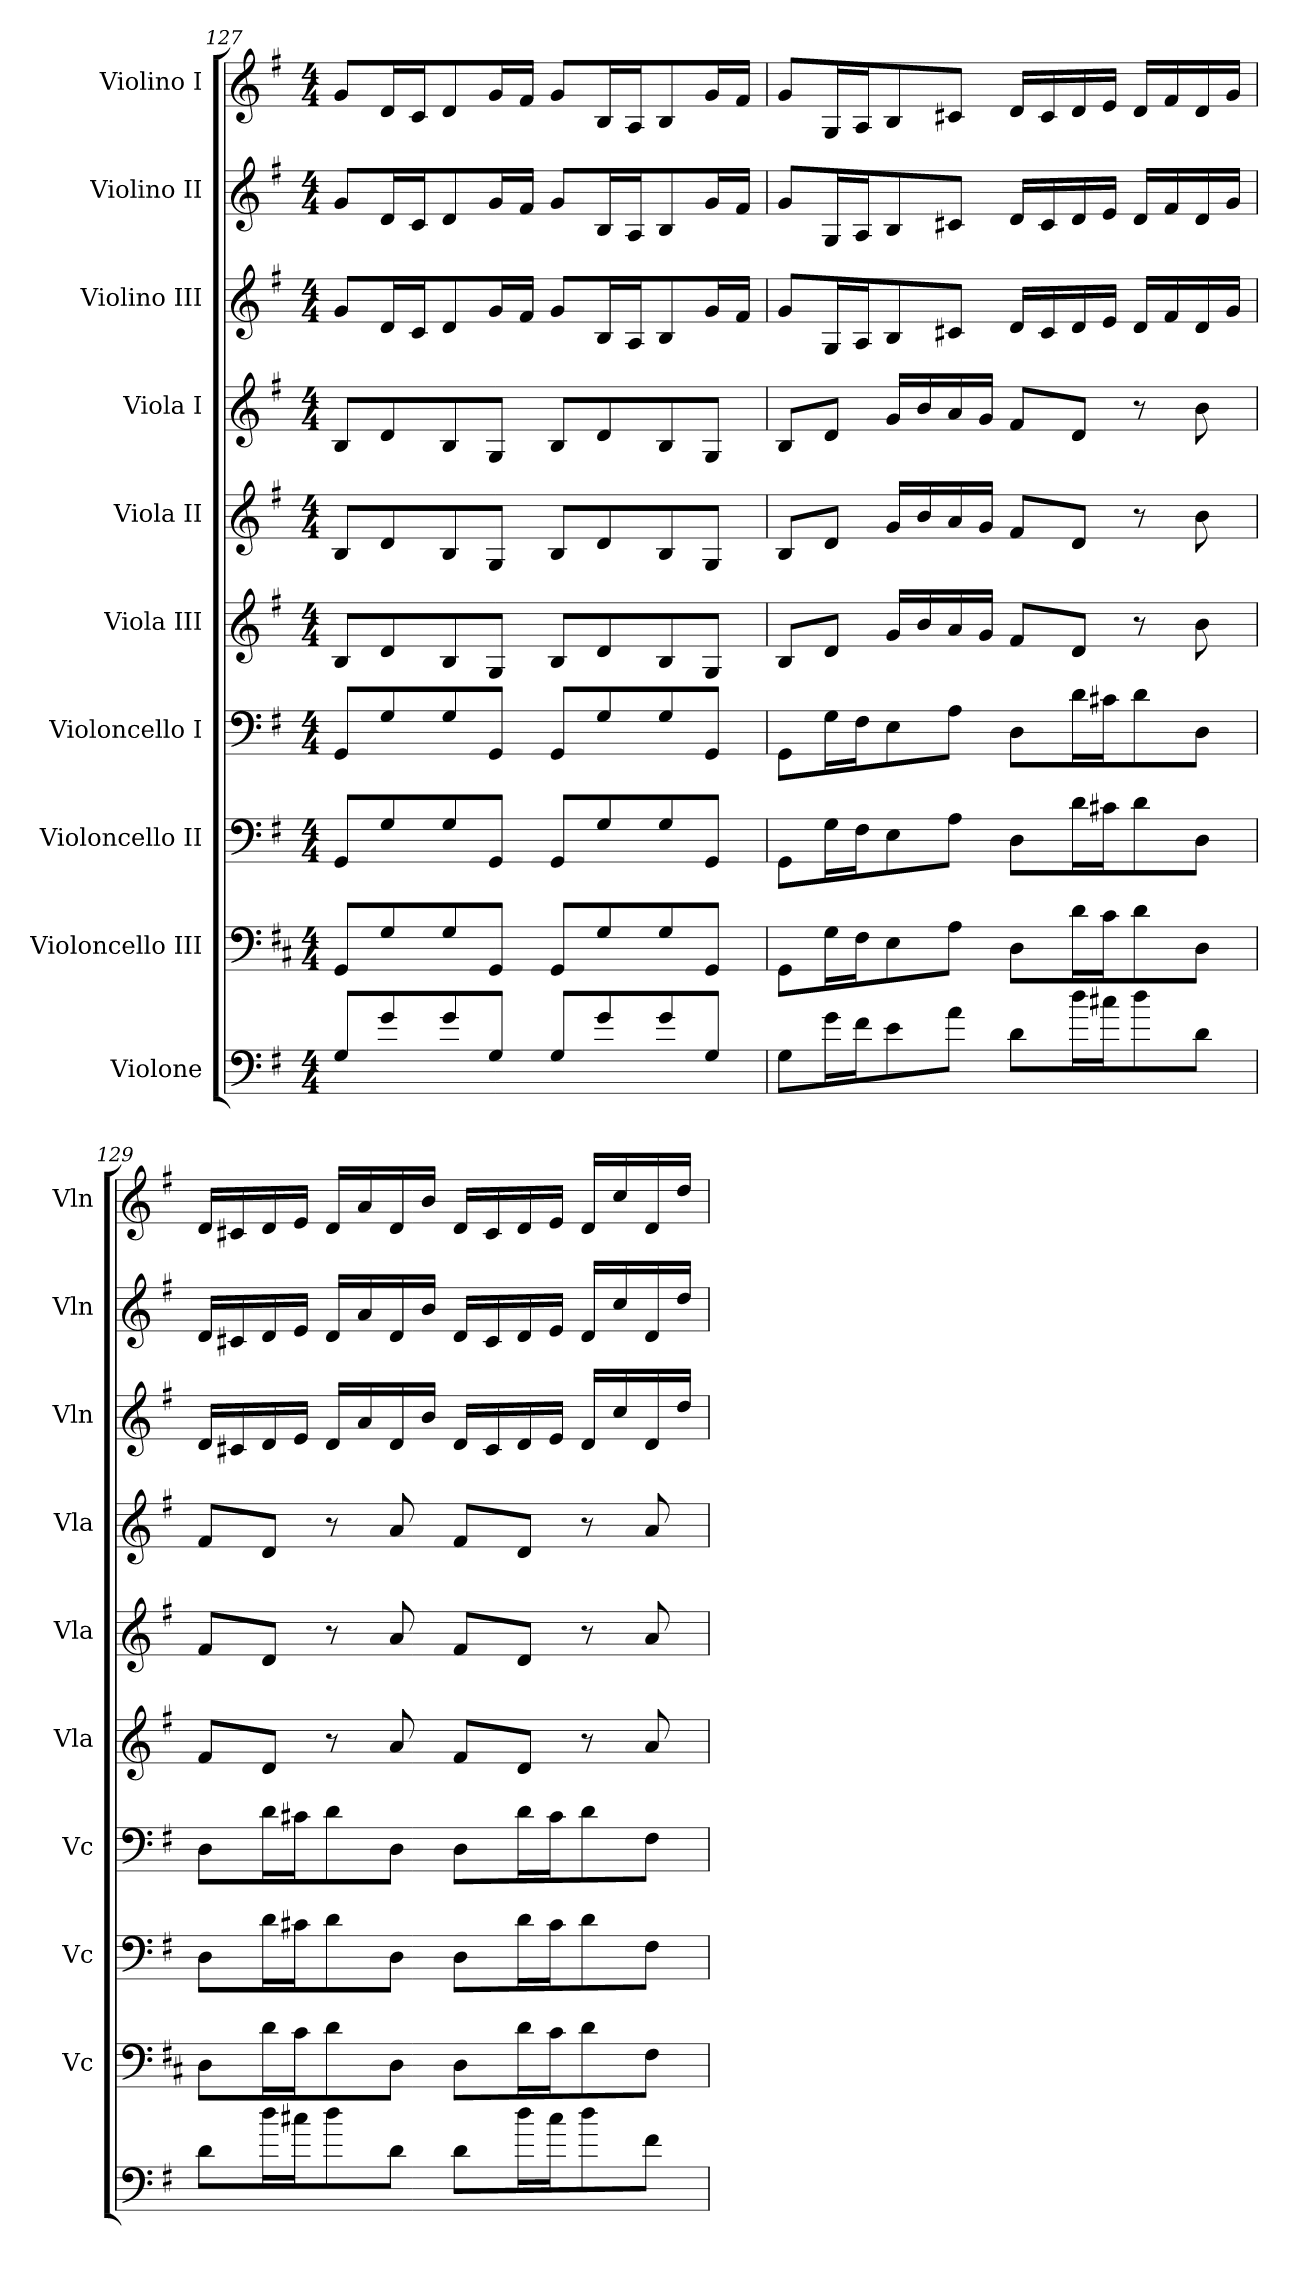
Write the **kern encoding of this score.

**kern	**kern	**kern	**kern	**kern	**kern	**kern	**kern	**kern	**kern
*part10	*part9	*part8	*part7	*part6	*part5	*part4	*part3	*part2	*part1
*staff10	*staff9	*staff8	*staff7	*staff6	*staff5	*staff4	*staff3	*staff2	*staff1
*I"Violone	*I"Violoncello III	*I"Violoncello  II	*I"Violoncello   I	*I"Viola       III	*I"Viola        II	*I"Viola         I	*I"Violino     III	*I"Violino      II	*I"Violino       I
*	*I'Vc	*I'Vc	*I'Vc	*I'Vla	*I'Vla	*I'Vla	*I'Vln	*I'Vln	*I'Vln
*clefF4	*clefF4	*clefF4	*clefF4	*clefG2	*clefG2	*clefG2	*clefG2	*clefG2	*clefG2
*ITrd7c12	*	*	*	*	*	*	*	*	*
*k[f#]	*k[f#c#]	*k[f#]	*k[f#]	*k[f#]	*k[f#]	*k[f#]	*k[f#]	*k[f#]	*k[f#]
*G:	*D:	*G:	*G:	*G:	*G:	*G:	*G:	*G:	*G:
*M4/4	*M4/4	*M4/4	*M4/4	*M4/4	*M4/4	*M4/4	*M4/4	*M4/4	*M4/4
=127	=127	=127	=127	=127	=127	=127	=127	=127	=127
8GG/L	8GG/L	8GG/L	8GG/L	8B/L	8B/L	8B/L	8g/L	8g/L	8g/L
8G/	8G/	8G/	8G/	8d/	8d/	8d/	16d/L	16d/L	16d/L
.	.	.	.	.	.	.	16c/J	16c/J	16c/J
8G/	8G/	8G/	8G/	8B/	8B/	8B/	8d/	8d/	8d/
8GG/J	8GG/J	8GG/J	8GG/J	8G/J	8G/J	8G/J	16g/L	16g/L	16g/L
.	.	.	.	.	.	.	16f#/JJ	16f#/JJ	16f#/JJ
8GG/L	8GG/L	8GG/L	8GG/L	8B/L	8B/L	8B/L	8g/L	8g/L	8g/L
8G/	8G/	8G/	8G/	8d/	8d/	8d/	16B/L	16B/L	16B/L
.	.	.	.	.	.	.	16A/J	16A/J	16A/J
8G/	8G/	8G/	8G/	8B/	8B/	8B/	8B/	8B/	8B/
8GG/J	8GG/J	8GG/J	8GG/J	8G/J	8G/J	8G/J	16g/L	16g/L	16g/L
.	.	.	.	.	.	.	16f#/JJ	16f#/JJ	16f#/JJ
=128	=128	=128	=128	=128	=128	=128	=128	=128	=128
8GG\L	8GG\L	8GG\L	8GG\L	8B/L	8B/L	8B/L	8g/L	8g/L	8g/L
16G\L	16G\L	16G\L	16G\L	8d/J	8d/J	8d/J	16G/L	16G/L	16G/L
16F#\J	16F#\J	16F#\J	16F#\J	.	.	.	16A/J	16A/J	16A/J
8E\	8E\	8E\	8E\	16g/LL	16g/LL	16g/LL	8B/	8B/	8B/
.	.	.	.	16b/	16b/	16b/	.	.	.
8A\J	8A\J	8A\J	8A\J	16a/	16a/	16a/	8c#X/J	8c#X/J	8c#X/J
.	.	.	.	16g/JJ	16g/JJ	16g/JJ	.	.	.
8D\L	8D\L	8D\L	8D\L	8f#/L	8f#/L	8f#/L	16d/LL	16d/LL	16d/LL
.	.	.	.	.	.	.	16c#/	16c#/	16c#/
16d\L	16d\L	16d\L	16d\L	8d/J	8d/J	8d/J	16d/	16d/	16d/
16c#X\J	16c#\J	16c#X\J	16c#X\J	.	.	.	16e/JJ	16e/JJ	16e/JJ
8d\	8d\	8d\	8d\	8r	8r	8r	16d/LL	16d/LL	16d/LL
.	.	.	.	.	.	.	16f#/	16f#/	16f#/
8D\J	8D\J	8D\J	8D\J	8b\	8b\	8b\	16d/	16d/	16d/
.	.	.	.	.	.	.	16g/JJ	16g/JJ	16g/JJ
!!LO:PB:g=z
=129	=129	=129	=129	=129	=129	=129	=129	=129	=129
8D\L	8D\L	8D\L	8D\L	8f#/L	8f#/L	8f#/L	16d/LL	16d/LL	16d/LL
.	.	.	.	.	.	.	16c#X/	16c#X/	16c#X/
16d\L	16d\L	16d\L	16d\L	8d/J	8d/J	8d/J	16d/	16d/	16d/
16c#X\J	16c#\J	16c#X\J	16c#X\J	.	.	.	16e/JJ	16e/JJ	16e/JJ
8d\	8d\	8d\	8d\	8r	8r	8r	16d/LL	16d/LL	16d/LL
.	.	.	.	.	.	.	16a/	16a/	16a/
8D\J	8D\J	8D\J	8D\J	8a/	8a/	8a/	16d/	16d/	16d/
.	.	.	.	.	.	.	16b/JJ	16b/JJ	16b/JJ
8D\L	8D\L	8D\L	8D\L	8f#/L	8f#/L	8f#/L	16d/LL	16d/LL	16d/LL
.	.	.	.	.	.	.	16c#/	16c#/	16c#/
16d\L	16d\L	16d\L	16d\L	8d/J	8d/J	8d/J	16d/	16d/	16d/
16c#\J	16c#\J	16c#\J	16c#\J	.	.	.	16e/JJ	16e/JJ	16e/JJ
8d\	8d\	8d\	8d\	8r	8r	8r	16d/LL	16d/LL	16d/LL
.	.	.	.	.	.	.	16cc/	16cc/	16cc/
8F#\J	8F#\J	8F#\J	8F#\J	8a/	8a/	8a/	16d/	16d/	16d/
.	.	.	.	.	.	.	16dd/JJ	16dd/JJ	16dd/JJ
=	=	=	=	=	=	=	=	=	=
*-	*-	*-	*-	*-	*-	*-	*-	*-	*-
